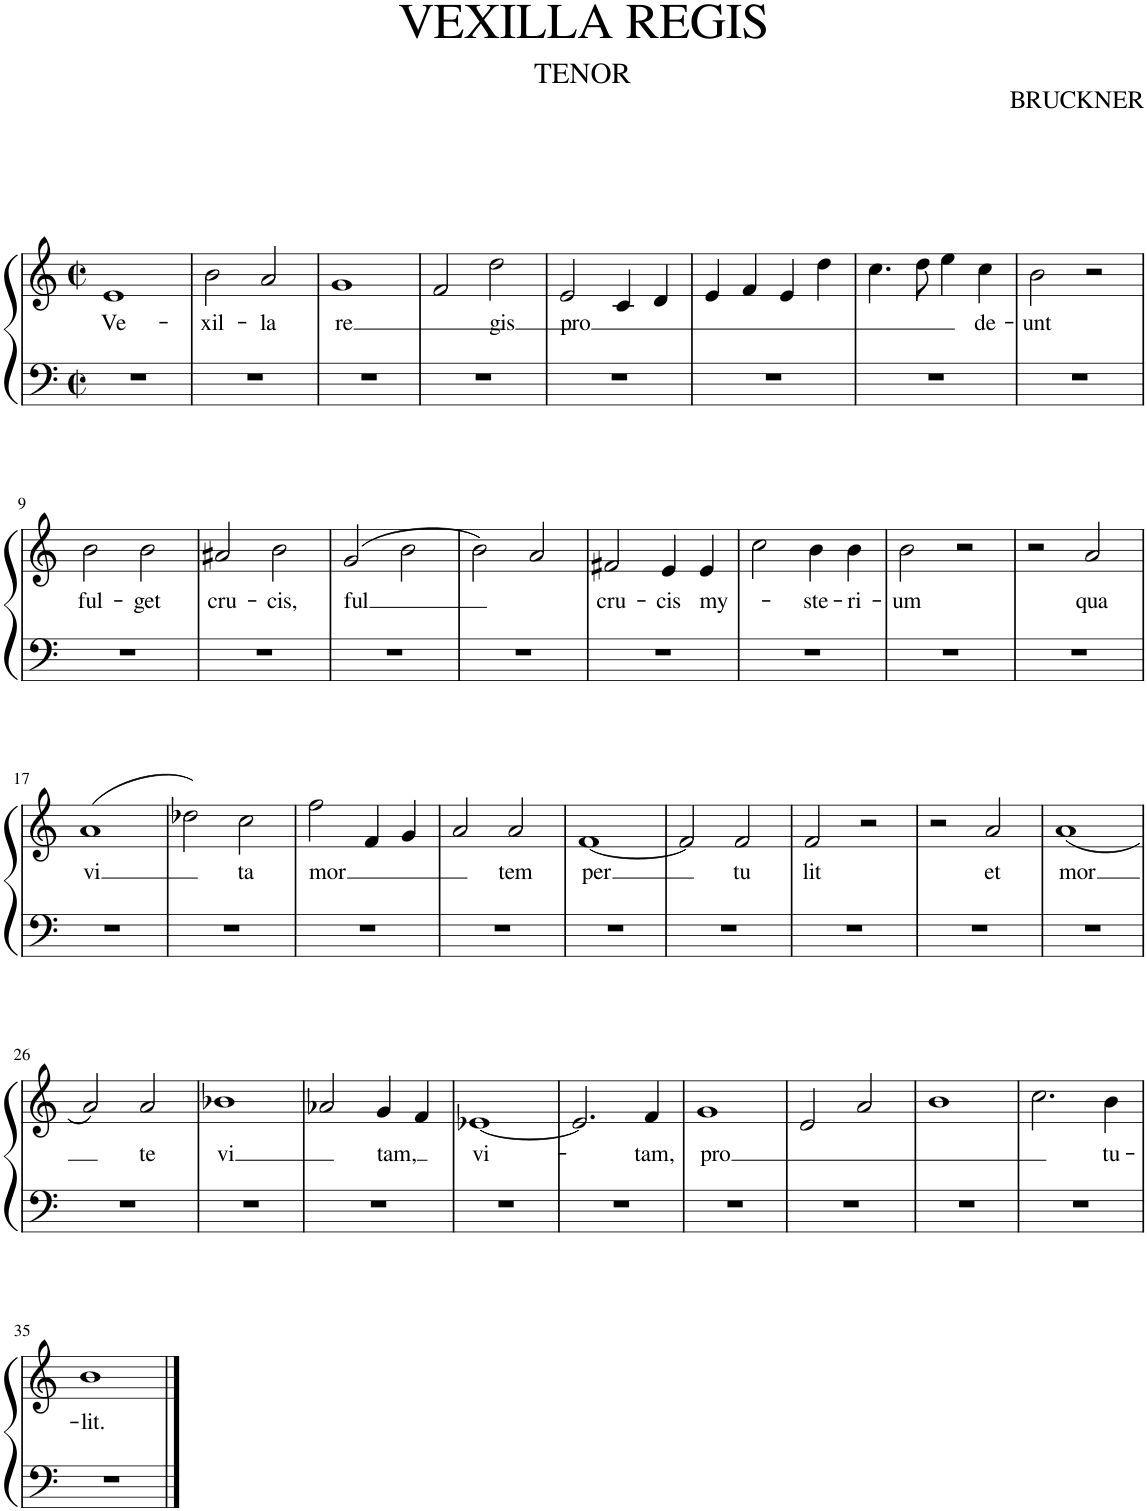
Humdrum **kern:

**kern	**kern	**text
*part1	*part1	*part1
*staff2	*staff1	*staff1
*I"Piano	*	*
*I'Pno.	*	*
*clefF4	*clefG2	*
*k[]	*k[]	*
*M2/2	*M2/2	*
*met(c|)	*met(c|)	*
=1	=1	=1
!	!	!LO:LY:b
1r	1e	Ve-
=2	=2	=2
!	!	!LO:LY:b
1r	2b\	-xil-
!	!	!LO:LY:b
.	2a/	-la
=3	=3	=3
!	!	!LO:LY:b
1r	1g	re
=4	=4	=4
1r	2f/	.
!	!	!LO:LY:b
.	2dd\	gis
=5	=5	=5
!	!	!LO:LY:b
1r	2e/	pro
.	4c/	.
.	4d/	.
=6	=6	=6
1r	4e/	.
.	4f/	.
.	4e/	.
.	4dd\	.
=7	=7	=7
1r	4.cc\	.
.	8dd\	.
.	4ee\	.
!	!	!LO:LY:b
.	4cc\	de-
=8	=8	=8
!	!	!LO:LY:b
1r	2b\	-unt
.	2r	.
!!LO:LB:g=z
=9	=9	=9
!	!	!LO:LY:b
1r	2b\	ful-
!	!	!LO:LY:b
.	2b\	-get
=10	=10	=10
!	!	!LO:LY:b
1r	2a#X/	cru-
!	!	!LO:LY:b
.	2b\	-cis,
=11	=11	=11
!	!	!LO:LY:b
1r	(2g/	ful
.	2b\	.
=12	=12	=12
1r	2b\)	.
.	2a/	.
=13	=13	=13
!	!	!LO:LY:b
1r	2f#X/	cru-
!	!	!LO:LY:b
.	4e/	-cis
!	!	!LO:LY:b
.	4e/	my-
=14	=14	=14
1r	2cc\	.
!	!	!LO:LY:b
.	4b\	-ste-
!	!	!LO:LY:b
.	4b\	-ri-
=15	=15	=15
!	!	!LO:LY:b
1r	2b\	-um
.	2r	.
=16	=16	=16
1r	2r	.
!	!	!LO:LY:b
.	2a/	qua
!!LO:LB:g=z
=17	=17	=17
!	!	!LO:LY:b
1r	(1a	vi
=18	=18	=18
1r	2dd-X\)	.
!	!	!LO:LY:b
.	2cc\	ta
=19	=19	=19
!	!	!LO:LY:b
1r	2ff\	mor
.	4f/	.
.	4g/	.
=20	=20	=20
1r	2a/	.
!	!	!LO:LY:b
.	2a/	tem
=21	=21	=21
!	!	!LO:LY:b
1r	[1f	per
=22	=22	=22
1r	2f/]	.
!	!	!LO:LY:b
.	2f/	-tu
=23	=23	=23
!	!	!LO:LY:b
1r	2f/	lit
.	2r	.
=24	=24	=24
1r	2r	.
!	!	!LO:LY:b
.	2a/	et
=25	=25	=25
!	!	!LO:LY:b
1r	(1a	mor
!!LO:LB:g=z
=26	=26	=26
1r	2a/)	.
!	!	!LO:LY:b
.	2a/	te
=27	=27	=27
!	!	!LO:LY:b
1r	1b-X	vi
=28	=28	=28
1r	2a-X/	.
!	!	!LO:LY:b
.	4g/	tam,
.	4f/	.
=29	=29	=29
!	!	!LO:LY:b
1r	[1e-X	vi-
=30	=30	=30
1r	2.e-/]	.
!	!	!LO:LY:b
.	4f/	-tam,
=31	=31	=31
!	!	!LO:LY:b
1r	1g	pro
=32	=32	=32
1r	2f/	.
.	2a/	.
=33	=33	=33
1r	1b	.
=34	=34	=34
1r	2.cc\	.
!	!	!LO:LY:b
.	4b\	tu-
!!LO:LB:g=z
=35	=35	=35
!	!	!LO:LY:b
1r	1b	-lit.
==	==	==
*-	*-	*-
